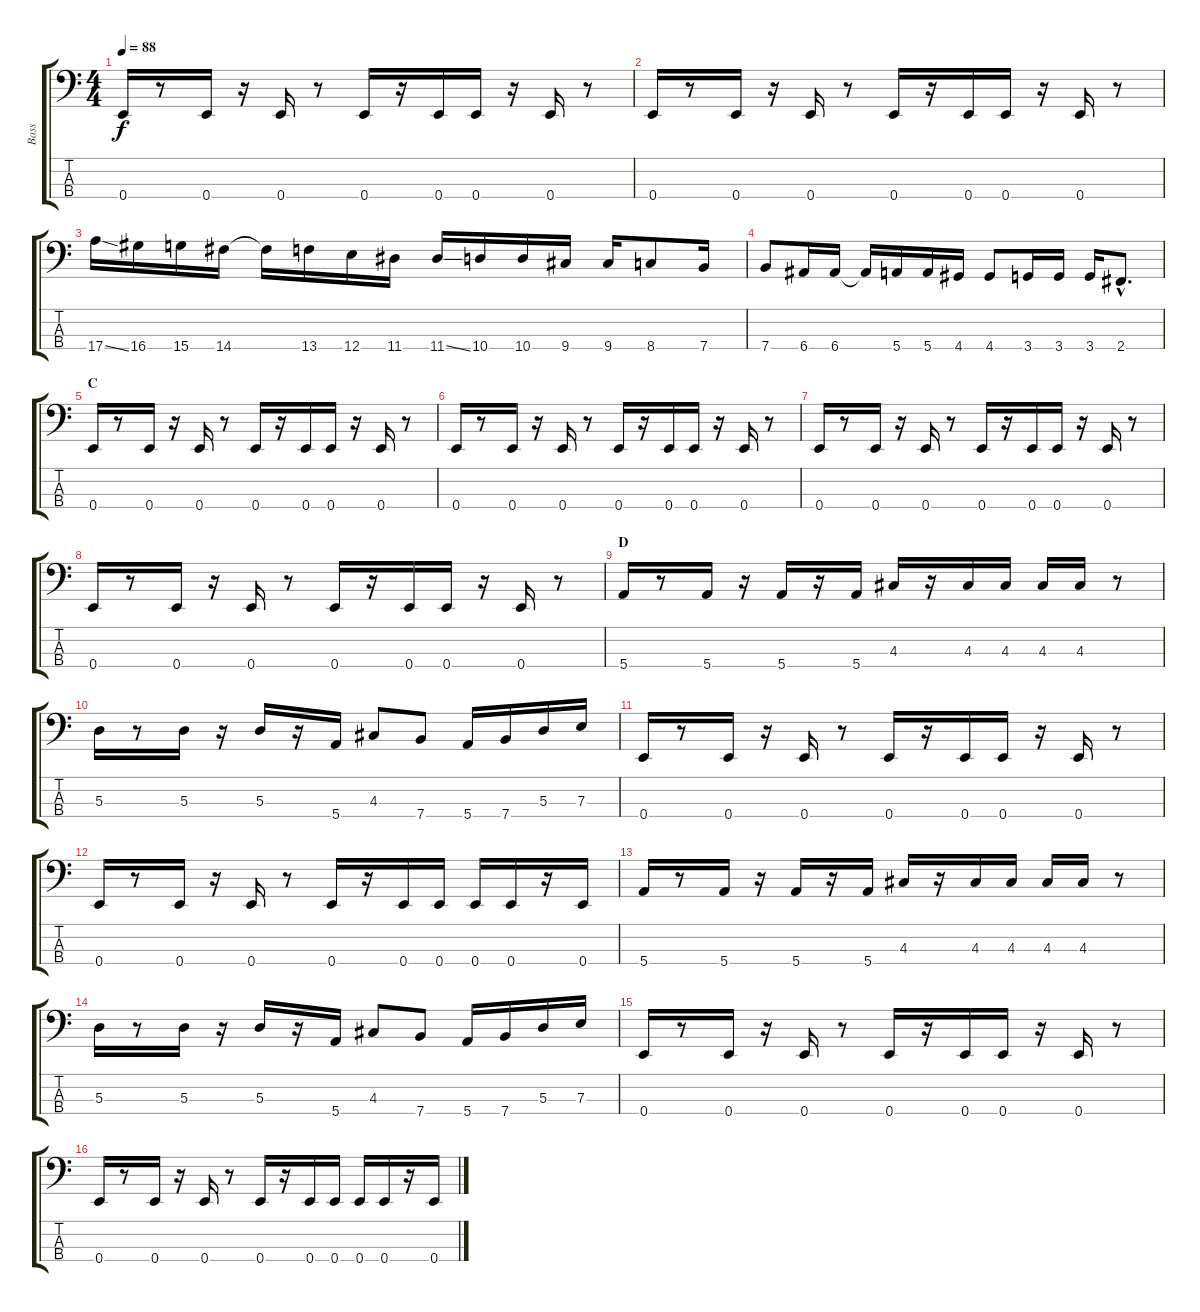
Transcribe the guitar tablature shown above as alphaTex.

\track ("Bass" "Bass") {instrument slapbass1}
\staff {score tabs}
\tuning (G2 D2 A1 E1) {hide}
\ts (4 4)
\tempo 88
\clef f4
\ks c
0.4.16{dy f} r.8 0.4.16 r.16 0.4.16 r.8 0.4.16 r.16 0.4.16 0.4.16 r.16 0.4.16 r.8 |
0.4.16 r.8 0.4.16 r.16 0.4.16 r.8 0.4.16 r.16 0.4.16 0.4.16 r.16 0.4.16 r.8 |
17.4{ss}.16 16.4.16 15.4.16 14.4.16 14.4{t}.16 13.4.16 12.4.16 11.4.16 11.4{ss}.16 10.4.16 10.4.16 9.4.16 9.4.16 8.4.8 7.4.16 |
7.4.8 6.4.16 6.4.16 6.4{t}.16 5.4.16 5.4.16 4.4.16 4.4.8 3.4.16 3.4.16 3.4.16 2.4{hac}.8{d} |
\section ("" "C")
0.4.16 r.8 0.4.16 r.16 0.4.16 r.8 0.4.16 r.16 0.4.16 0.4.16 r.16 0.4.16 r.8 |
0.4.16 r.8 0.4.16 r.16 0.4.16 r.8 0.4.16 r.16 0.4.16 0.4.16 r.16 0.4.16 r.8 |
0.4.16 r.8 0.4.16 r.16 0.4.16 r.8 0.4.16 r.16 0.4.16 0.4.16 r.16 0.4.16 r.8 |
0.4.16 r.8 0.4.16 r.16 0.4.16 r.8 0.4.16 r.16 0.4.16 0.4.16 r.16 0.4.16 r.8 |
\section ("" "D")
5.4.16{instrument electricbassfinger} r.8 5.4.16 r.16 5.4.16 r.16 5.4.16 4.3.16 r.16 4.3.16 4.3.16 4.3.16 4.3.16 r.8 |
5.3.16 r.8 5.3.16 r.16 5.3.16 r.16 5.4.16 4.3.8 7.4.8 5.4.16 7.4.16 5.3.16 7.3.16 |
0.4.16{instrument slapbass1} r.8 0.4.16 r.16 0.4.16 r.8 0.4.16 r.16 0.4.16 0.4.16 r.16 0.4.16 r.8 |
0.4.16 r.8 0.4.16 r.16 0.4.16 r.8 0.4.16 r.16 0.4.16 0.4.16 0.4.16 0.4.16 r.16 0.4.16 |
5.4.16{instrument electricbassfinger} r.8 5.4.16 r.16 5.4.16 r.16 5.4.16 4.3.16 r.16 4.3.16 4.3.16 4.3.16 4.3.16 r.8 |
5.3.16 r.8 5.3.16 r.16 5.3.16 r.16 5.4.16 4.3.8 7.4.8 5.4.16 7.4.16 5.3.16 7.3.16 |
0.4.16{instrument slapbass1} r.8 0.4.16 r.16 0.4.16 r.8 0.4.16 r.16 0.4.16 0.4.16 r.16 0.4.16 r.8 |
0.4.16 r.8 0.4.16 r.16 0.4.16 r.8 0.4.16 r.16 0.4.16 0.4.16 0.4.16 0.4.16 r.16 0.4.16
